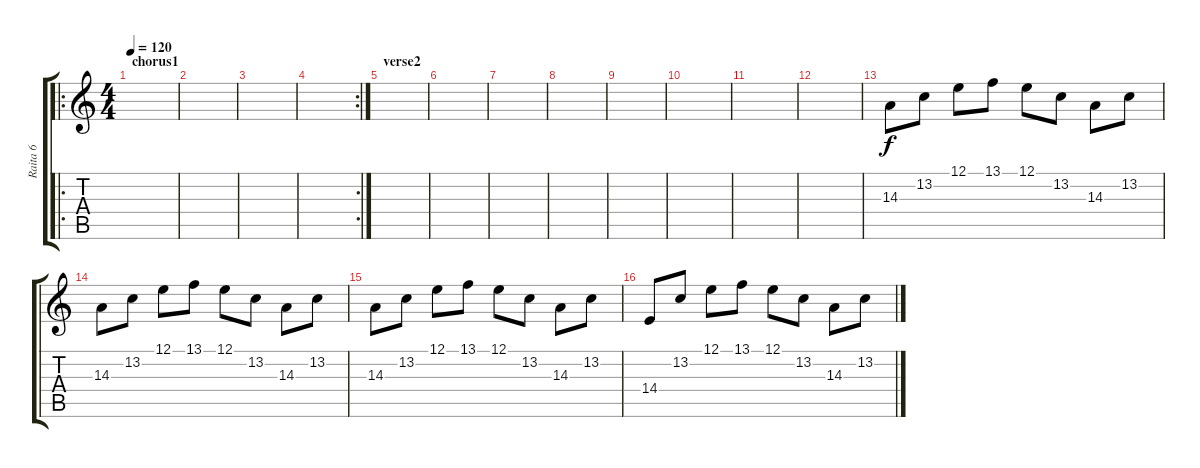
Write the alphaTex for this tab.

\track ("Raita 6" "Raita 6") {instrument fx7echoes}
\staff {score tabs}
\tuning (E4 B3 G3 D3 A2 E2) {hide}
\ro
\ts (4 4)
\section ("" "chorus1")
\tempo 120
\clef g2
\ks c
|
|
|
\rc 2
|
\section ("" "verse2")
|
|
|
|
|
|
|
|
14.3.8 13.2.8 12.1.8 13.1.8 12.1.8 13.2.8 14.3.8 13.2.8 |
14.3.8 13.2.8 12.1.8 13.1.8 12.1.8 13.2.8 14.3.8 13.2.8 |
14.3.8 13.2.8 12.1.8 13.1.8 12.1.8 13.2.8 14.3.8 13.2.8 |
14.4.8 13.2.8 12.1.8 13.1.8 12.1.8 13.2.8 14.3.8 13.2.8
